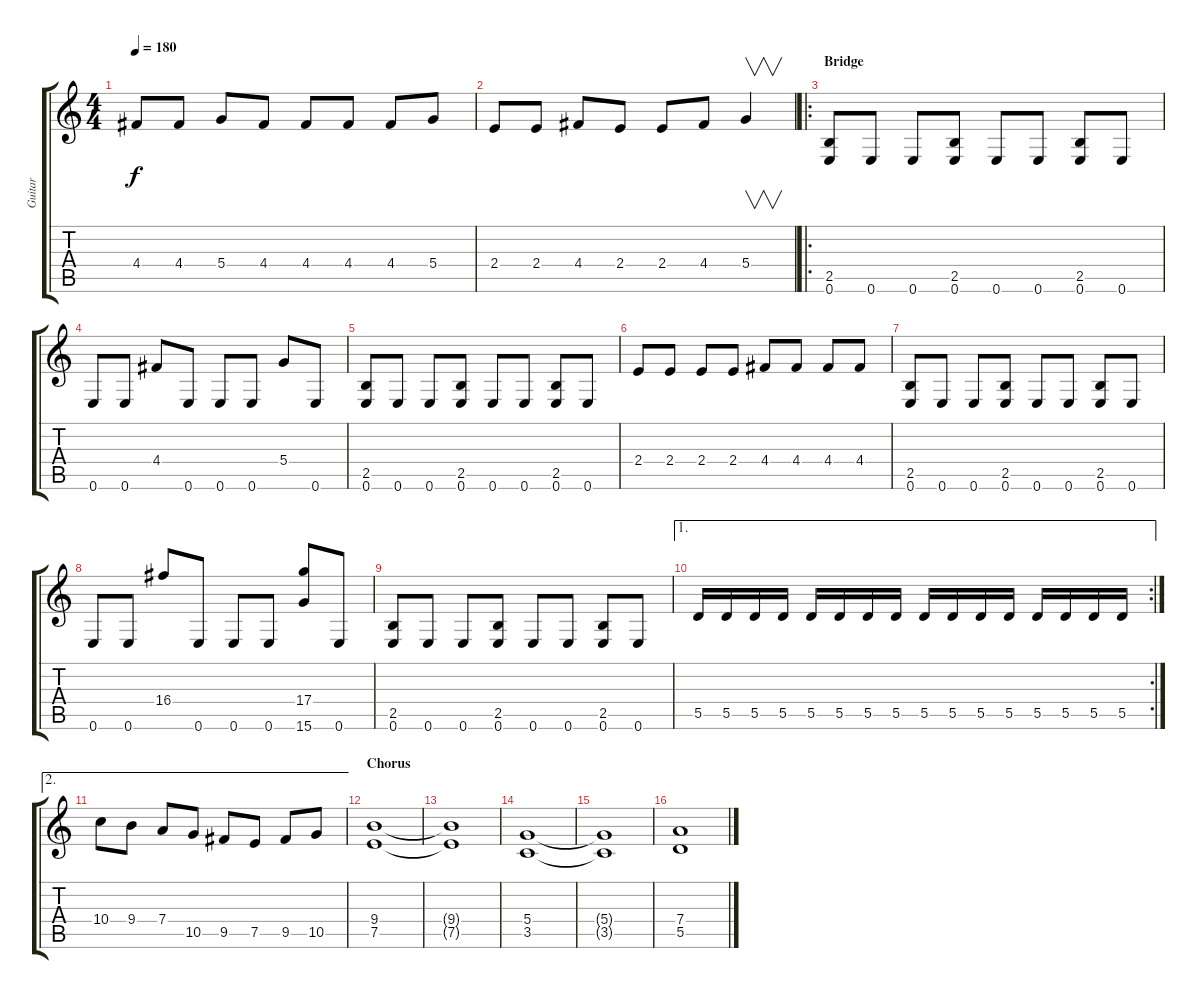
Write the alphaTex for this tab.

\track ("Guitar" "Guitar") {instrument distortionguitar}
\staff {score tabs}
\tuning (E4 B3 G3 D3 A2 E2) {hide}
\ts (4 4)
\tempo 180
\clef g2
\ks c
4.4.8{dy f} 4.4.8 5.4.8 4.4.8 4.4.8 4.4.8 4.4.8 5.4.8 |
2.4.8 2.4.8 4.4.8 2.4.8 2.4.8 4.4.8 5.4.4{v instrument guitarharmonics} |
\ro
\section ("" "Bridge")
(2.5 0.6).8{instrument distortionguitar} 0.6.8 0.6.8 (2.5 0.6).8 0.6.8 0.6.8 (2.5 0.6).8 0.6.8 |
0.6.8 0.6.8 4.4.8 0.6.8 0.6.8 0.6.8 5.4.8 0.6.8 |
(2.5 0.6).8 0.6.8 0.6.8 (2.5 0.6).8 0.6.8 0.6.8 (2.5 0.6).8 0.6.8 |
2.4.8 2.4.8 2.4.8 2.4.8 4.4.8 4.4.8 4.4.8 4.4.8 |
(2.5 0.6).8 0.6.8 0.6.8 (2.5 0.6).8 0.6.8 0.6.8 (2.5 0.6).8 0.6.8 |
0.6.8 0.6.8 16.4.8 0.6.8 0.6.8 0.6.8 (17.4 15.6).8 0.6.8 |
(2.5 0.6).8 0.6.8 0.6.8 (2.5 0.6).8 0.6.8 0.6.8 (2.5 0.6).8 0.6.8 |
\ae 1
\rc 2
5.5.16 5.5.16 5.5.16 5.5.16 5.5.16 5.5.16 5.5.16 5.5.16 5.5.16 5.5.16 5.5.16 5.5.16 5.5.16 5.5.16 5.5.16 5.5.16 |
\ae 2
10.4.8 9.4.8 7.4.8 10.5.8 9.5.8 7.5.8 9.5.8 10.5.8 |
\section ("" "Chorus")
(9.4 7.5).1 |
(9.4{t} 7.5{t}).1 |
(5.4 3.5).1 |
(5.4{t} 3.5{t}).1 |
(7.4 5.5).1
